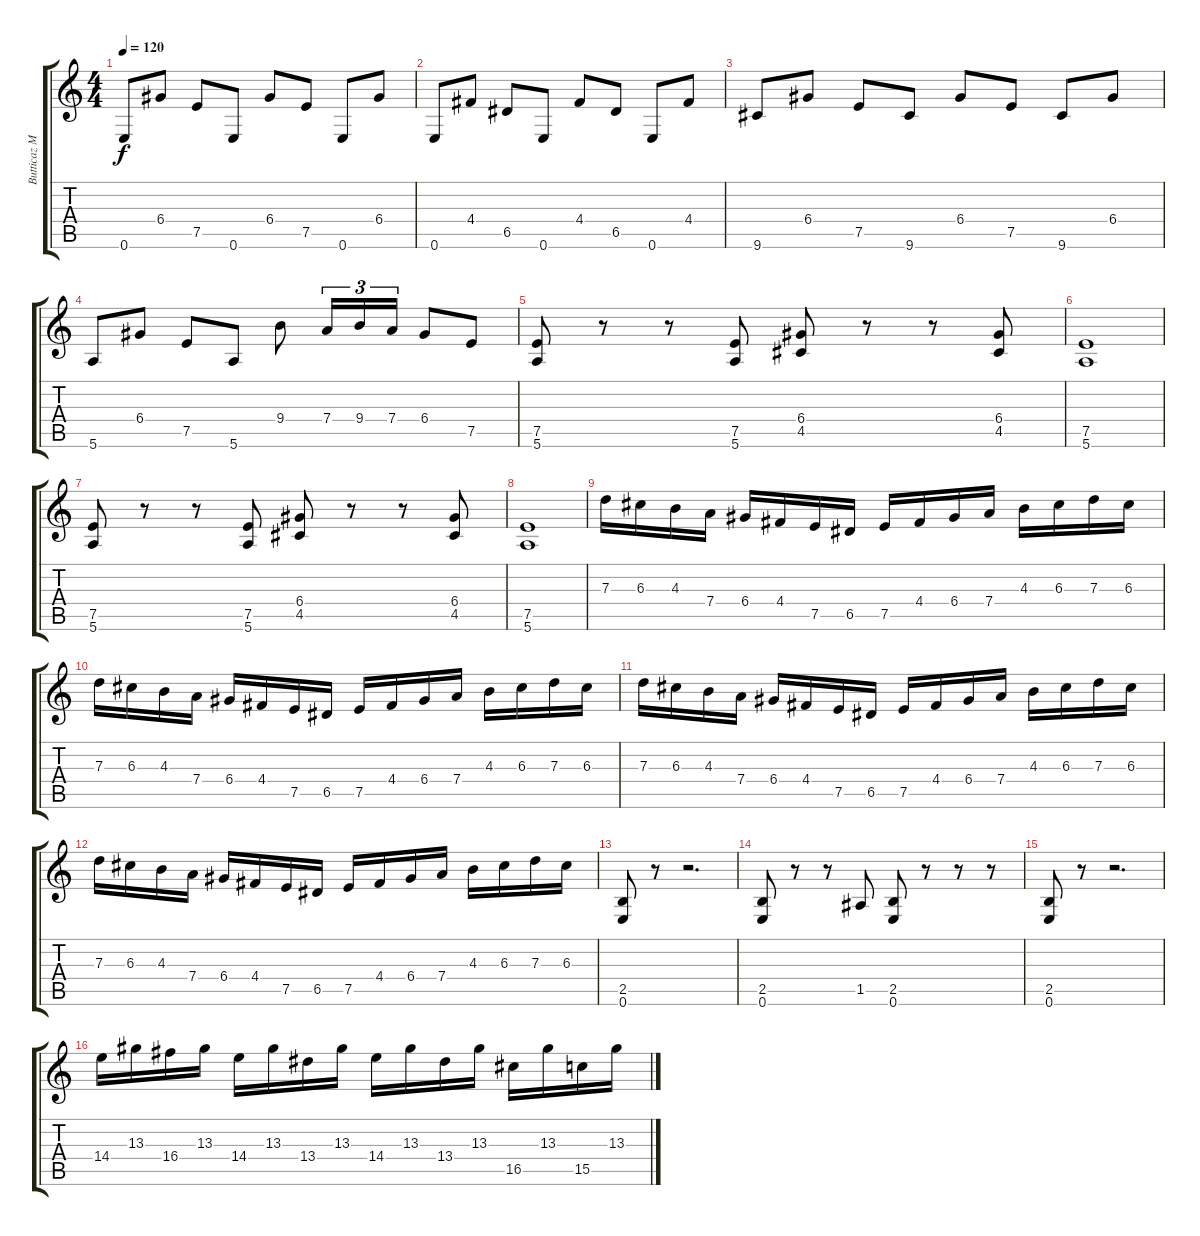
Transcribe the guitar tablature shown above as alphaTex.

\track ("Butticaz Militia" "Butticaz M") {instrument distortionguitar}
\staff {score tabs}
\tuning (E4 B3 G3 D3 A2 E2) {hide}
\ts (4 4)
\tempo 120
\clef g2
\ks c
0.6.8{dy f} 6.4.8 7.5.8 0.6.8 6.4.8 7.5.8 0.6.8 6.4.8 |
0.6.8 4.4.8 6.5.8 0.6.8 4.4.8 6.5.8 0.6.8 4.4.8 |
9.6.8 6.4.8 7.5.8 9.6.8 6.4.8 7.5.8 9.6.8 6.4.8 |
5.6.8 6.4.8 7.5.8 5.6.8 9.4.8 7.4.16{tu (3 2)} 9.4.16{tu (3 2)} 7.4.16{tu (3 2)} 6.4.8 7.5.8 |
(7.5 5.6).8 r.8 r.8 (7.5 5.6).8 (6.4 4.5).8 r.8 r.8 (6.4 4.5).8 |
(7.5 5.6).1 |
(7.5 5.6).8 r.8 r.8 (7.5 5.6).8 (6.4 4.5).8 r.8 r.8 (6.4 4.5).8 |
(7.5 5.6).1 |
7.3.16 6.3.16 4.3.16 7.4.16 6.4.16 4.4.16 7.5.16 6.5.16 7.5.16 4.4.16 6.4.16 7.4.16 4.3.16 6.3.16 7.3.16 6.3.16 |
7.3.16 6.3.16 4.3.16 7.4.16 6.4.16 4.4.16 7.5.16 6.5.16 7.5.16 4.4.16 6.4.16 7.4.16 4.3.16 6.3.16 7.3.16 6.3.16 |
7.3.16 6.3.16 4.3.16 7.4.16 6.4.16 4.4.16 7.5.16 6.5.16 7.5.16 4.4.16 6.4.16 7.4.16 4.3.16 6.3.16 7.3.16 6.3.16 |
7.3.16 6.3.16 4.3.16 7.4.16 6.4.16 4.4.16 7.5.16 6.5.16 7.5.16 4.4.16 6.4.16 7.4.16 4.3.16 6.3.16 7.3.16 6.3.16 |
(2.5 0.6).8 r.8 r.2{d} |
(2.5 0.6).8 r.8 r.8 1.5.8 (2.5 0.6).8 r.8 r.8 r.8 |
(2.5 0.6).8 r.8 r.2{d} |
14.4.16 13.3.16 16.4.16 13.3.16 14.4.16 13.3.16 13.4.16 13.3.16 14.4.16 13.3.16 13.4.16 13.3.16 16.5.16 13.3.16 15.5.16 13.3.16
